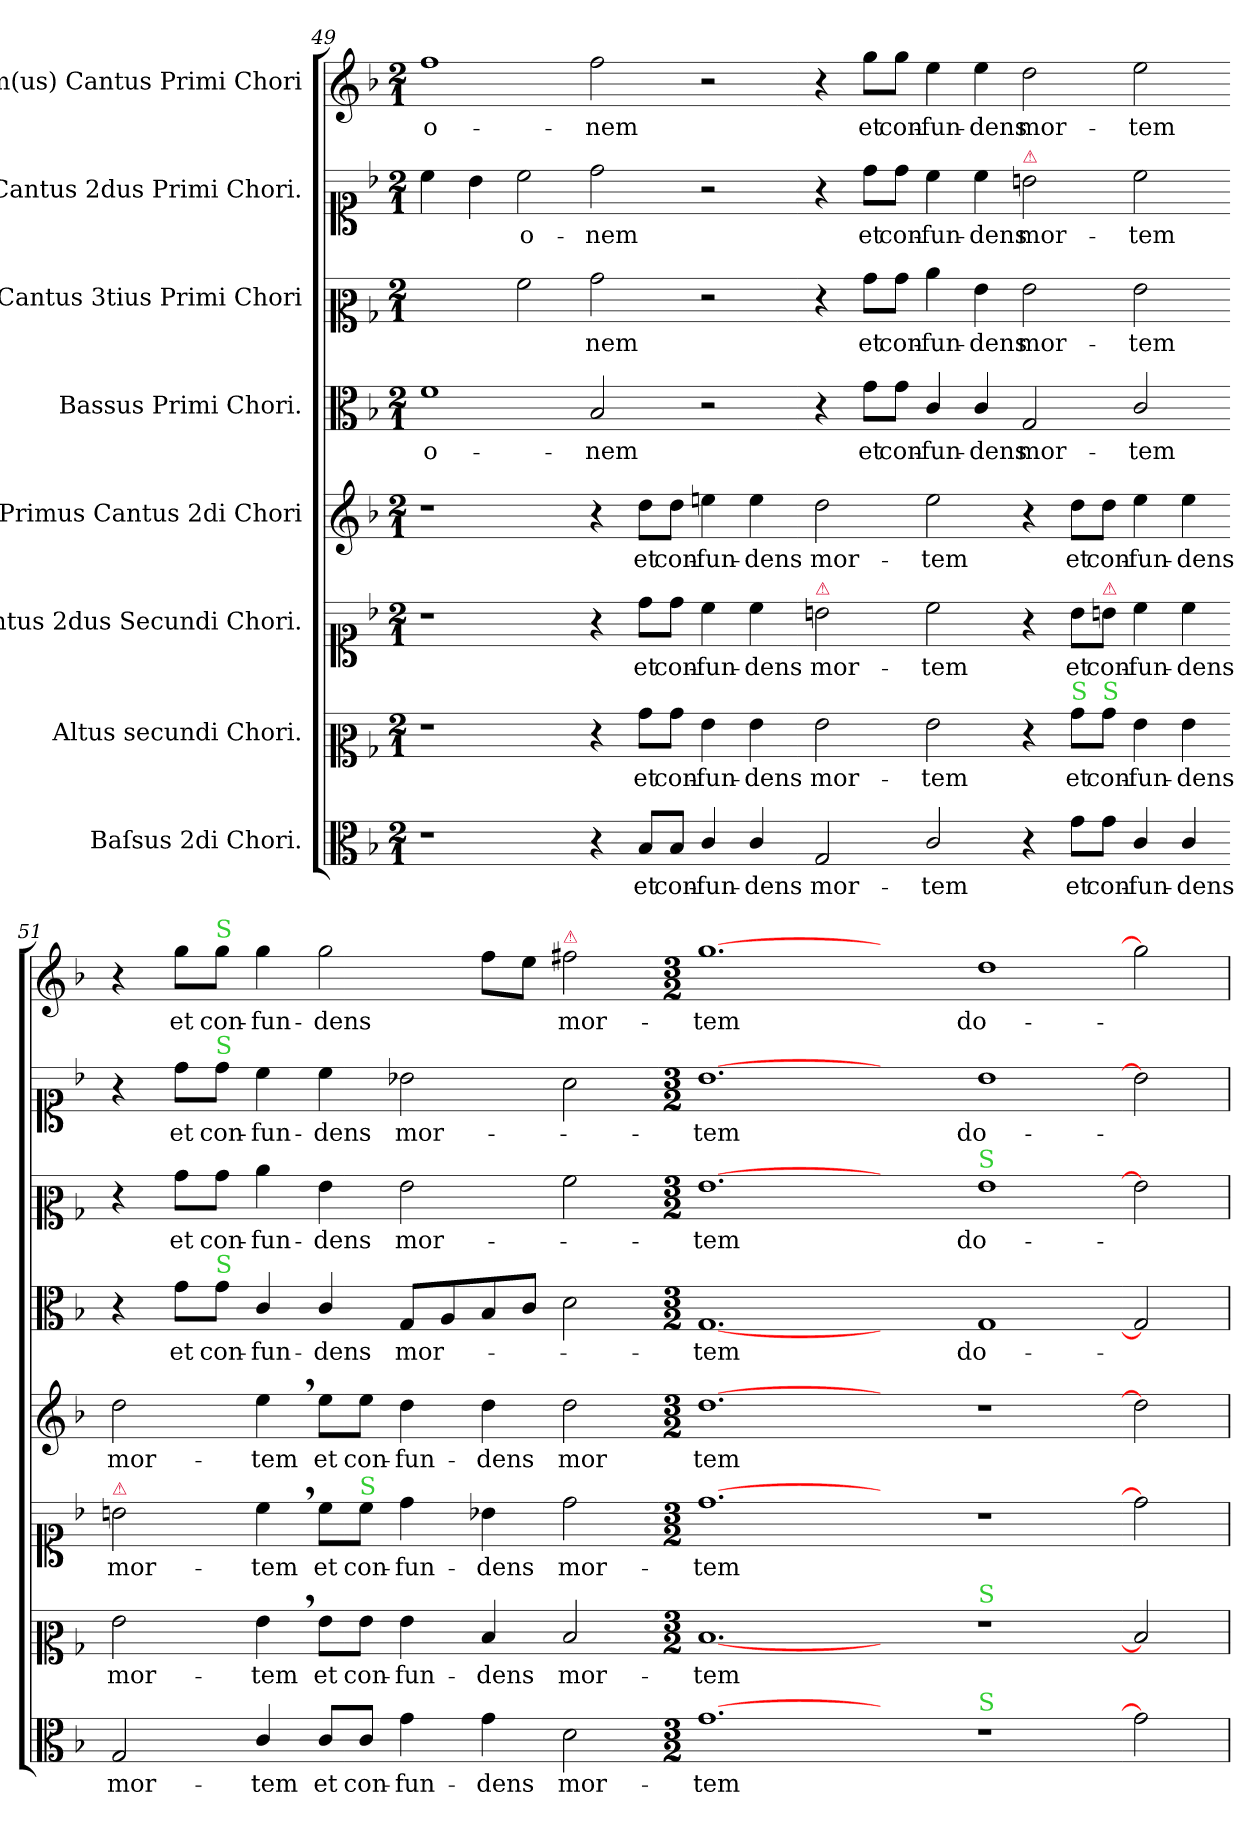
**kern	**text	**kern	**text	**kern	**text	**kern	**text	**kern	**text	**kern	**text	**kern	**text	**kern	**text
*part8	*part8	*part7	*part7	*part6	*part6	*part5	*part5	*part4	*part4	*part3	*part3	*part2	*part2	*part1	*part1
*staff8	*staff8	*staff7	*staff7	*staff6	*staff6	*staff5	*staff5	*staff4	*staff4	*staff3	*staff3	*staff2	*staff2	*staff1	*staff1
*I"Baſsus 2di Chori.	*	*I"Altus secundi Chori.	*	*I"Cantus 2dus Secundi Chori.	*	*I"Primus Cantus 2di Chori	*	*I"Bassus Primi Chori.	*	*I"Cantus 3tius Primi Chori	*	*I"Cantus 2dus Primi Chori.	*	*I"Im(us) Cantus Primi Chori	*
*clefC3	*	*clefC2	*	*clefC1	*	*clefG2	*	*clefC3	*	*clefC2	*	*clefC1	*	*clefG2	*
*k[b-]	*	*k[b-]	*	*k[b-]	*	*k[b-]	*	*k[b-]	*	*k[b-]	*	*k[b-]	*	*k[b-]	*
*M2/1	*	*M2/1	*	*M2/1	*	*M2/1	*	*M2/1	*	*M2/1	*	*M2/1	*	*M2/1	*
=49	=49	=49	=49	=49	=49	=49	=49	=49	=49	=49	=49	=49	=49	=49	=49
1r	.	1r	.	1r	.	1r	.	1f\	o-	2ryy	.	4cc\	.	1ff\	-o-
.	.	.	.	.	.	.	.	.	.	.	.	4b-\	.	.	.
.	.	.	.	.	.	.	.	.	.	2a\	.	2cc\	-o-	.	.
4r	.	4r	.	4r	.	4r	.	2B-/	-nem	2b-\	-nem	2dd\	-nem	2ff\	-nem
8B-/L	et	8b-\L	et	8dd\L	et	8dd\L	et	.	.	.	.	.	.	.	.
8B-/J	con-	8b-\J	con-	8dd\J	con-	8dd\J	con-	.	.	.	.	.	.	.	.
4c/	-fun-	4g\	-fun-	4cc\	-fun-	4een\	-fun-	2r	.	2r	.	2r	.	2r	.
4c/	-dens	4g\	-dens	4cc\	-dens	4ee\	-dens	.	.	.	.	.	.	.	.
=50-	=50-	=50-	=50-	=50-	=50-	=50-	=50-	=50-	=50-	=50-	=50-	=50-	=50-	=50-	=50-
!	!	!	!	!LO:TX:a:color=crimson:t=⚠	!	!	!	!	!	!	!	!	!	!	!
2G/	mor-	2g\	mor-	2bn\	mor-	2dd\	mor-	4r	.	4r	.	4r	.	4r	.
.	.	.	.	.	.	.	.	8g\L	et	8b-\L	et	8dd\L	et	8gg\L	et
.	.	.	.	.	.	.	.	8g\J	con-	8b-\J	con-	8dd\J	con-	8gg\J	con-
2c/	-tem	2g\	-tem	2cc\	-tem	2ee\	-tem	4c/	-fun-	4cc\	-fun-	4cc\	-fun-	4ee\	-fun-
.	.	.	.	.	.	.	.	4c/	-dens	4g\	-dens	4cc\	-dens	4ee\	-dens
!	!	!	!	!	!	!	!	!	!	!	!	!LO:TX:a:color=crimson:t=⚠	!	!	!
4r	.	4r	.	4r	.	4r	.	2G/	mor-	2g\	mor-	2bn\	mor-	2dd\	mor-
!	!	!LO:TX:a:color=limegreen:t=S	!	!	!	!	!	!	!	!	!	!	!	!	!
8g\L	et	8b-\L	et	8b\L	et	8dd\L	et	.	.	.	.	.	.	.	.
!	!	!	!	!LO:TX:a:color=crimson:t=⚠	!	!	!	!	!	!	!	!	!	!	!
!	!	!LO:TX:a:color=limegreen:t=S	!	!	!	!	!	!	!	!	!	!	!	!	!
8g\J	con-	8b-\J	con-	8bn\J	con-	8dd\J	con-	.	.	.	.	.	.	.	.
4c/	-fun-	4g\	-fun-	4cc\	-fun-	4ee\	-fun-	2c/	-tem	2g\	-tem	2cc\	-tem	2ee\	-tem
4c/	-dens	4g\	-dens	4cc\	-dens	4ee\	-dens	.	.	.	.	.	.	.	.
=51-	=51-	=51-	=51-	=51-	=51-	=51-	=51-	=51-	=51-	=51-	=51-	=51-	=51-	=51-	=51-
!	!	!	!	!LO:TX:a:color=crimson:t=⚠	!	!	!	!	!	!	!	!	!	!	!
2G/	mor-	2g\	mor-	2bn\	mor-	2dd\	mor-	4r	.	4r	.	4r	.	4r	.
.	.	.	.	.	.	.	.	8g\L	et	8b-\L	et	8dd\L	et	8gg\L	et
!	!	!	!	!	!	!	!	!	!	!	!	!	!	!LO:TX:a:color=limegreen:t=S	!
!	!	!	!	!	!	!	!	!	!	!	!	!LO:TX:a:color=limegreen:t=S	!	!	!
!	!	!	!	!	!	!	!	!LO:TX:a:color=limegreen:t=S	!	!	!	!	!	!	!
.	.	.	.	.	.	.	.	8g\J	con-	8b-\J	con-	8dd\J	con-	8gg\J	con-
4c/	-tem	4g,<\	-tem	4cc,<\	-tem	4ee,<\	-tem	4c/	-fun-	4cc\	-fun-	4cc\	-fun-	4gg\	-fun-
8c/L	et	8g\L	et	8cc\L	et	8ee\L	et	4c/	-dens	4g\	-dens	4cc\	-dens	2gg\	-dens
!	!	!	!	!LO:TX:a:color=limegreen:t=S	!	!	!	!	!	!	!	!	!	!	!
8c/J	con-	8g\J	con-	8cc\J	con-	8ee\J	con-	.	.	.	.	.	.	.	.
4g\	-fun-	4g\	-fun-	4dd\	-fun-	4dd\	-fun-	8G/L	mor-	2g\	mor-	2b-X\	mor-	.	.
.	.	.	.	.	.	.	.	8A/	.	.	.	.	.	.	.
4g\	-dens	4d/	-dens	4b-X\	-dens	4dd\	-dens	8B-/	.	.	.	.	.	8ff\L	.
.	.	.	.	.	.	.	.	8c/J	.	.	.	.	.	8ee\J	.
!	!	!	!	!	!	!	!	!	!	!	!	!	!	!LO:TX:a:color=crimson:t=⚠	!
2d\	mor-	2d/	mor-	2dd\	mor-	2dd\	mor	2d\	.	2a\	.	2a\	.	2ff#X\	mor-
=52-	=52-	=52-	=52-	=52-	=52-	=52-	=52-	=52-	=52-	=52-	=52-	=52-	=52-	=52-	=52-
*M3/2	*	*M3/2	*	*M3/2	*	*M3/2	*	*M3/2	*	*M3/2	*	*M3/2	*	*M3/2	*
[1.g\	-tem	[1.d/	-tem	[1.dd\	-tem	[1.dd\	-tem	[1.G/	-tem	[1.g\	-tem	[1.b-\	-tem	[1.gg\	-tem
2ryy	.	2ryy	.	2ryy	.	2ryy	.	2ryy	.	2ryy	.	2ryy	.	2ryy	.
!	!	!	!	!	!	!	!	!	!	!LO:TX:a:color=limegreen:t=S	!	!	!	!	!
!	!	!LO:TX:a:color=limegreen:t=S	!	!	!	!	!	!	!	!	!	!	!	!	!
!LO:TX:a:color=limegreen:t=S	!	!	!	!	!	!	!	!	!	!	!	!	!	!	!
1r	.	1r	.	1r	.	1r	.	1G/	do-	1g\	do-	1b-\	do-	1dd\	do-
=53-	=53-	=53-	=53-	=53-	=53-	=53-	=53-	=53-	=53-	=53-	=53-	=53-	=53-	=53-	=53-
2g\]	.	2d/]	.	2dd\]	.	2dd\]	.	2G/]	.	2g\]	.	2b-\]	.	2gg\]	.
=	=	=	=	=	=	=	=	=	=	=	=	=	=	=	=
*-	*-	*-	*-	*-	*-	*-	*-	*-	*-	*-	*-	*-	*-	*-	*-
